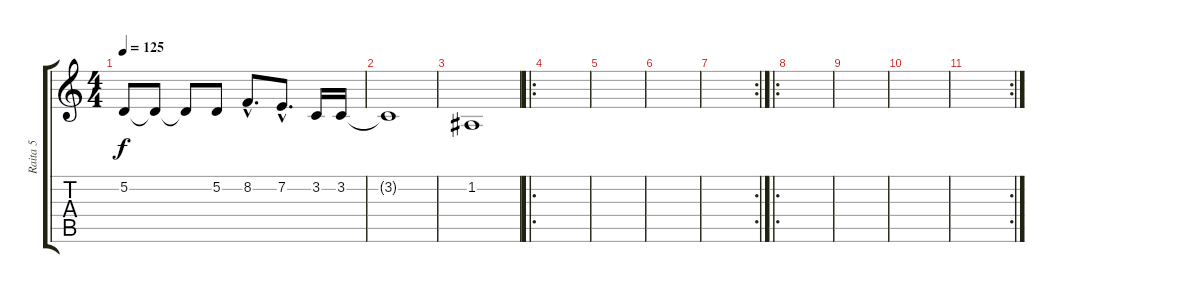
\track ("Raita 5" "Raita 5") {instrument stringensemble1}
\staff {score tabs}
\tuning (D4 A3 F3 C3 G2 D2) {hide}
\ts (4 4)
\tempo 125
\clef g2
\ks c
5.2{t}.8{dy f} 5.2{t}.8 5.2{t}.8 5.2.8 8.2{hac}.8{d} 7.2{hac}.8{d} 3.2.16 3.2.16 |
3.2{t}.1 |
1.2.1 |
\ro
|
|
|
\rc 2
|
\ro
|
|
|
\rc 2
